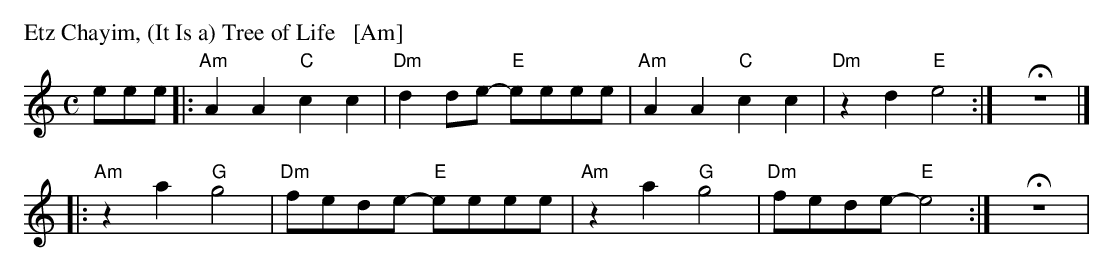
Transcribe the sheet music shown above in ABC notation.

X:1
M: C
L: 1/8
P: Etz Chayim, (It Is a) Tree of Life   [Am]
K: Am
eee |:\
"Am"A2A2 "C"c2c2 | "Dm"d2de- "E"eeee |\
"Am"A2A2 "C"c2c2 | "Dm"z2d2 "E"e4 :| Hz8 |]
|:\
"Am"z2a2 "G"g4   | "Dm"fede- "E"eeee |\
"Am"z2a2 "G"g4   | "Dm"fede- "E"e4 :| Hz8 |\
